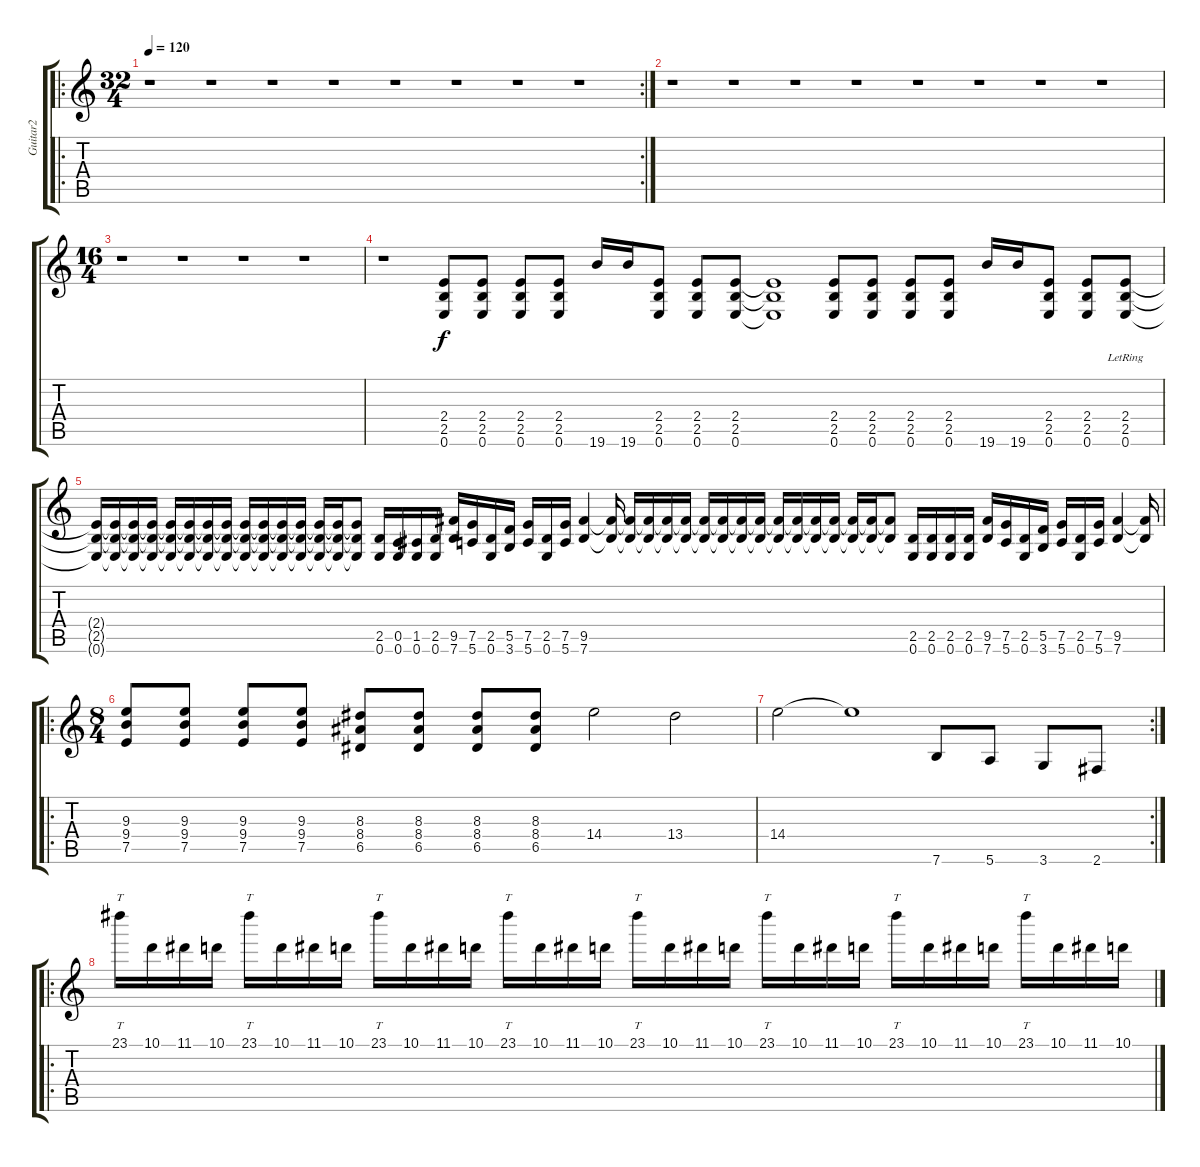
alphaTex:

\track ("Guitar2" "Guitar2") {instrument distortionguitar}
\staff {score tabs}
\tuning (E4 B3 G3 D3 A2 E2) {hide}
\ro
\rc 2
\ts (32 4)
\tempo 120
\clef g2
\ks c
r.1{dy f instrument distortionguitar} r.1 r.1 r.1 r.1 r.1 r.1 r.1 |
r.1 r.1 r.1 r.1 r.1 r.1 r.1 r.1 |
\ts (16 4)
r.1 r.1 r.1 r.1 |
r.1 (2.4 2.5 0.6).8 (2.4 2.5 0.6).8 (2.4 2.5 0.6).8 (2.4 2.5 0.6).8 19.6.16 19.6.16 (2.4 2.5 0.6).8 (2.4 2.5 0.6).8 (2.4 2.5 0.6).8 (2.4{t} 2.5{t} 0.6{t}).1 (2.4 2.5 0.6).8 (2.4 2.5 0.6).8 (2.4 2.5 0.6).8 (2.4 2.5 0.6).8 19.6.16 19.6.16 (2.4 2.5 0.6).8 (2.4 2.5 0.6).8 (2.4{lr} 2.5{lr} 0.6{lr}).8 |
(2.4{t} 2.5{t} 0.6{t}).16 (2.4{t} 2.5{t} 0.6{t}).16 (2.4{t} 2.5{t} 0.6{t}).16 (2.4{t} 2.5{t} 0.6{t}).16 (2.4{t} 2.5{t} 0.6{t}).16 (2.4{t} 2.5{t} 0.6{t}).16 (2.4{t} 2.5{t} 0.6{t}).16 (2.4{t} 2.5{t} 0.6{t}).16 (2.4{t} 2.5{t} 0.6{t}).16 (2.4{t} 2.5{t} 0.6{t}).16 (2.4{t} 2.5{t} 0.6{t}).16 (2.4{t} 2.5{t} 0.6{t}).16 (2.4{t} 2.5{t} 0.6{t}).16 (2.4{t} 2.5{t} 0.6{t}).16 (2.4{t} 2.5{t} 0.6{t}).8 (2.5 0.6).16 (0.5 0.6).16 (1.5 0.6).16 (2.5 0.6).16 (9.5 7.6).16 (7.5 5.6).16 (2.5 0.6).16 (5.5 3.6).16 (7.5 5.6).16 (2.5 0.6).16 (7.5 5.6).16 (9.5 7.6).4 (9.5{t} 7.6{t}).16 (9.5{t} 7.6{t}).16 (9.5{t} 7.6{t}).16 (9.5{t} 7.6{t}).16 (9.5{t} 7.6{t}).16 (9.5{t} 7.6{t}).16 (9.5{t} 7.6{t}).16 (9.5{t} 7.6{t}).16 (9.5{t} 7.6{t}).16 (9.5{t} 7.6{t}).16 (9.5{t} 7.6{t}).16 (9.5{t} 7.6{t}).16 (9.5{t} 7.6{t}).16 (9.5{t} 7.6{t}).16 (9.5{t} 7.6{t}).16 (9.5{t} 7.6{t}).8 (2.5 0.6).16 (2.5 0.6).16 (2.5 0.6).16 (2.5 0.6).16 (9.5 7.6).16 (7.5 5.6).16 (2.5 0.6).16 (5.5 3.6).16 (7.5 5.6).16 (2.5 0.6).16 (7.5 5.6).16 (9.5 7.6).4 (9.5{t} 7.6{t}).16 |
\ro
\ts (8 4)
(9.3 9.4 7.5).8 (9.3 9.4 7.5).8 (9.3 9.4 7.5).8 (9.3 9.4 7.5).8 (8.3 8.4 6.5).8 (8.3 8.4 6.5).8 (8.3 8.4 6.5).8 (8.3 8.4 6.5).8 14.4.2 13.4.2 |
\rc 2
14.4.2 14.4{t}.1 7.6.8 5.6.8 3.6.8 2.6.8 |
\ro
23.1.16{tt} 10.1.16 11.1.16 10.1.16 23.1.16{tt} 10.1.16 11.1.16 10.1.16 23.1.16{tt} 10.1.16 11.1.16 10.1.16 23.1.16{tt} 10.1.16 11.1.16 10.1.16 23.1.16{tt} 10.1.16 11.1.16 10.1.16 23.1.16{tt} 10.1.16 11.1.16 10.1.16 23.1.16{tt} 10.1.16 11.1.16 10.1.16 23.1.16{tt} 10.1.16 11.1.16 10.1.16
